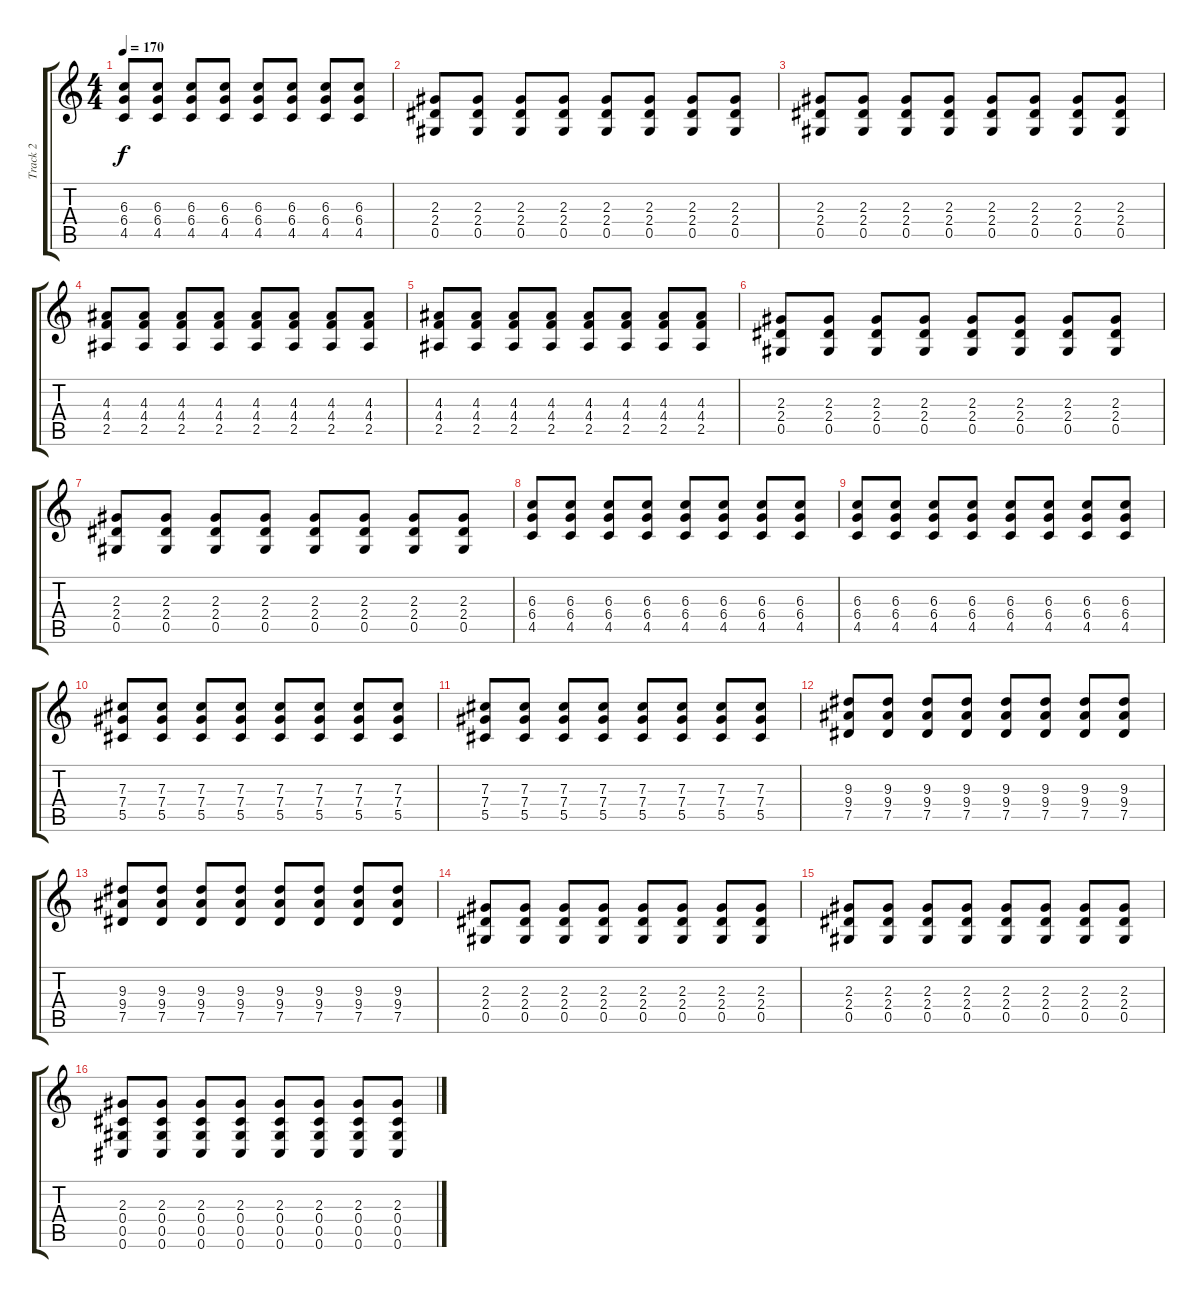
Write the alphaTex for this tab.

\track ("Track 2" "Track 2") {instrument electricguitarmuted bank 255}
\staff {score tabs}
\tuning (Eb4 Bb3 Gb3 Db3 Ab2 Db2) {hide}
\ts (4 4)
\tempo 170
\clef g2
\ks c
(6.3 6.4 4.5).8{dy f} (6.3 6.4 4.5).8 (6.3 6.4 4.5).8 (6.3 6.4 4.5).8 (6.3 6.4 4.5).8 (6.3 6.4 4.5).8 (6.3 6.4 4.5).8 (6.3 6.4 4.5).8 |
(2.3 2.4 0.5).8 (2.3 2.4 0.5).8 (2.3 2.4 0.5).8 (2.3 2.4 0.5).8 (2.3 2.4 0.5).8 (2.3 2.4 0.5).8 (2.3 2.4 0.5).8 (2.3 2.4 0.5).8 |
(2.3 2.4 0.5).8 (2.3 2.4 0.5).8 (2.3 2.4 0.5).8 (2.3 2.4 0.5).8 (2.3 2.4 0.5).8 (2.3 2.4 0.5).8 (2.3 2.4 0.5).8 (2.3 2.4 0.5).8 |
(4.3 4.4 2.5).8 (4.3 4.4 2.5).8 (4.3 4.4 2.5).8 (4.3 4.4 2.5).8 (4.3 4.4 2.5).8 (4.3 4.4 2.5).8 (4.3 4.4 2.5).8 (4.3 4.4 2.5).8 |
(4.3 4.4 2.5).8 (4.3 4.4 2.5).8 (4.3 4.4 2.5).8 (4.3 4.4 2.5).8 (4.3 4.4 2.5).8 (4.3 4.4 2.5).8 (4.3 4.4 2.5).8 (4.3 4.4 2.5).8 |
(2.3 2.4 0.5).8 (2.3 2.4 0.5).8 (2.3 2.4 0.5).8 (2.3 2.4 0.5).8 (2.3 2.4 0.5).8 (2.3 2.4 0.5).8 (2.3 2.4 0.5).8 (2.3 2.4 0.5).8 |
(2.3 2.4 0.5).8 (2.3 2.4 0.5).8 (2.3 2.4 0.5).8 (2.3 2.4 0.5).8 (2.3 2.4 0.5).8 (2.3 2.4 0.5).8 (2.3 2.4 0.5).8 (2.3 2.4 0.5).8 |
(6.3 6.4 4.5).8 (6.3 6.4 4.5).8 (6.3 6.4 4.5).8 (6.3 6.4 4.5).8 (6.3 6.4 4.5).8 (6.3 6.4 4.5).8 (6.3 6.4 4.5).8 (6.3 6.4 4.5).8 |
(6.3 6.4 4.5).8 (6.3 6.4 4.5).8 (6.3 6.4 4.5).8 (6.3 6.4 4.5).8 (6.3 6.4 4.5).8 (6.3 6.4 4.5).8 (6.3 6.4 4.5).8 (6.3 6.4 4.5).8 |
(7.3 7.4 5.5).8 (7.3 7.4 5.5).8 (7.3 7.4 5.5).8 (7.3 7.4 5.5).8 (7.3 7.4 5.5).8 (7.3 7.4 5.5).8 (7.3 7.4 5.5).8 (7.3 7.4 5.5).8 |
(7.3 7.4 5.5).8 (7.3 7.4 5.5).8 (7.3 7.4 5.5).8 (7.3 7.4 5.5).8 (7.3 7.4 5.5).8 (7.3 7.4 5.5).8 (7.3 7.4 5.5).8 (7.3 7.4 5.5).8 |
(9.3 9.4 7.5).8 (9.3 9.4 7.5).8 (9.3 9.4 7.5).8 (9.3 9.4 7.5).8 (9.3 9.4 7.5).8 (9.3 9.4 7.5).8 (9.3 9.4 7.5).8 (9.3 9.4 7.5).8 |
(9.3 9.4 7.5).8 (9.3 9.4 7.5).8 (9.3 9.4 7.5).8 (9.3 9.4 7.5).8 (9.3 9.4 7.5).8 (9.3 9.4 7.5).8 (9.3 9.4 7.5).8 (9.3 9.4 7.5).8 |
(2.3 2.4 0.5).8 (2.3 2.4 0.5).8 (2.3 2.4 0.5).8 (2.3 2.4 0.5).8 (2.3 2.4 0.5).8 (2.3 2.4 0.5).8 (2.3 2.4 0.5).8 (2.3 2.4 0.5).8 |
(2.3 2.4 0.5).8 (2.3 2.4 0.5).8 (2.3 2.4 0.5).8 (2.3 2.4 0.5).8 (2.3 2.4 0.5).8 (2.3 2.4 0.5).8 (2.3 2.4 0.5).8 (2.3 2.4 0.5).8 |
(2.3 0.4 0.5 0.6).8 (2.3 0.4 0.5 0.6).8 (2.3 0.4 0.5 0.6).8 (2.3 0.4 0.5 0.6).8 (2.3 0.4 0.5 0.6).8 (2.3 0.4 0.5 0.6).8 (2.3 0.4 0.5 0.6).8 (2.3 0.4 0.5 0.6).8
